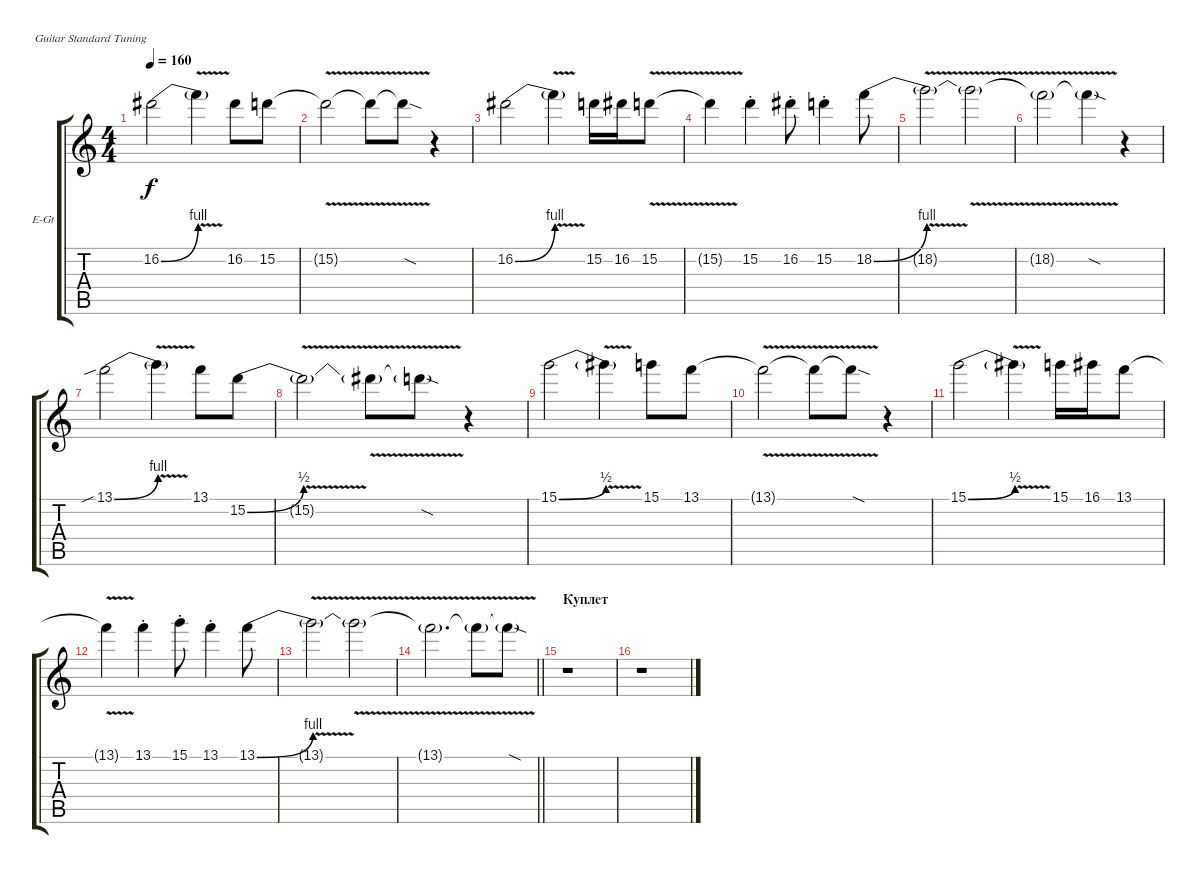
\bracketExtendMode groupsimilarinstruments
\firstSystemTrackNameOrientation horizontal
\otherSystemsTrackNameOrientation horizontal
\track ("Гитара I" "E-Gt") {instrument distortionguitar}
\staff {score tabs}
\tuning (E4 B3 G3 D3 A2 E2)
\ts (4 4)
\tempo 160
\clef g2
\ks c
16.2{be (bend 0 0 16.2 4)}.2{dy f} 16.2{v t}.4 16.2.8 15.2.8 |
15.2{v t}.2 15.2{v t}.8 15.2{v sod t}.8 r.4 |
16.2{be (bend 0 0 15.6 4)}.2 16.2{v t}.4 15.2.16 16.2.16 15.2{v}.8 |
15.2{v t}.4 15.2{st}.4 16.2{st}.8 15.2{st}.4 18.2{be (bend 0 0 17.4 4)}.8 |
18.2{v t}.2 18.2{v t}.2 |
18.2{v t}.2 18.2{v sod t}.4 r.4 |
13.1{be (bend 0 0 17.4 4) sib}.2 13.1{v t}.4 13.1.8 15.2{be (bend 0 0 15 2)}.8 |
15.2{v t}.2 15.2{v t}.8 15.2{v sod t}.8 r.4 |
15.1{be (bend 0 0 15.6 2)}.2 15.1{v t}.4 15.1.8 13.1.8 |
13.1{v t}.2 13.1{v t}.8 13.1{v sod t}.8 r.4 |
15.1{be (bend 0 0 16.2 2)}.2 15.1{v t}.4 15.1.16 16.1.16 13.1.8 |
13.1{v t}.4 13.1{st}.4 15.1{st}.8 13.1{st}.4 13.1{be (bend 0 0 16.2 4)}.8 |
13.1{v t}.2 13.1{v t}.2 |
\barLineRight lightlight
13.1{v t}.2{d} 13.1{v t}.8 13.1{v sod t}.8 |
\section ("" "Куплет")
r.1 |
r.1
